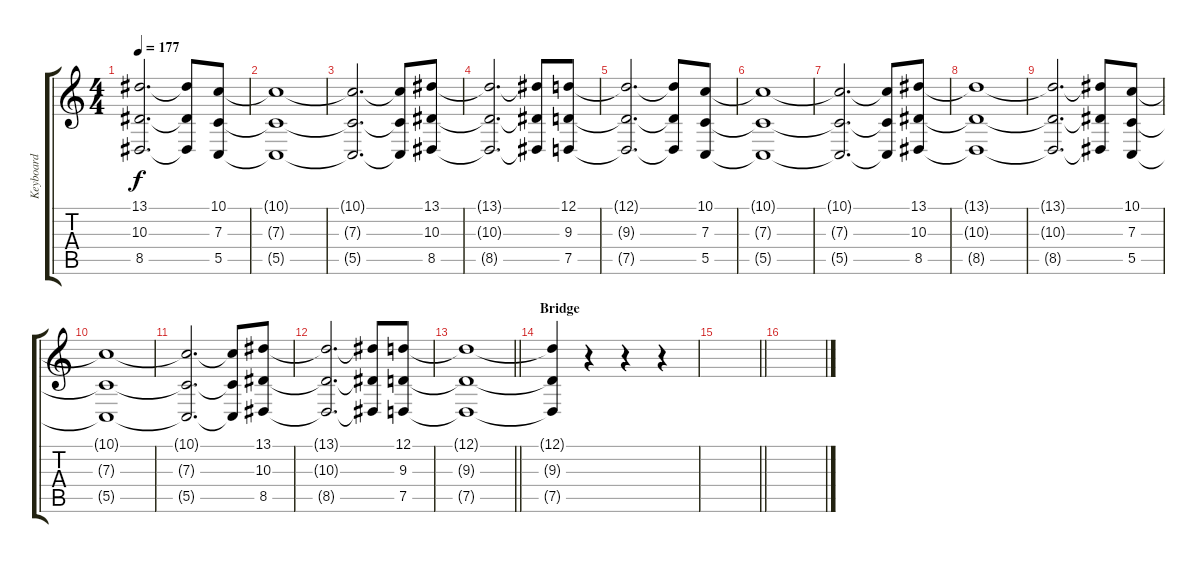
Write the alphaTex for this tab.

\track ("Keyboard" "Keyboard") {instrument stringensemble1}
\staff {score tabs}
\tuning (D4 A3 F3 C3 G2 C2) {hide}
\ts (4 4)
\tempo 177
\clef g2
\ks c
(13.1{t} 10.3{t} 8.5{t}).2{d dy f} (13.1{t} 10.3{t} 8.5{t}).8 (10.1 7.3 5.5).8 |
(10.1{t} 7.3{t} 5.5{t}).1 |
(10.1{t} 7.3{t} 5.5{t}).2{d} (10.1{t} 7.3{t} 5.5{t}).8 (13.1 10.3 8.5).8 |
(13.1{t} 10.3{t} 8.5{t}).2{d} (13.1{t} 10.3{t} 8.5{t}).8 (12.1 9.3 7.5).8 |
(12.1{t} 9.3{t} 7.5{t}).2{d} (12.1{t} 9.3{t} 7.5{t}).8 (10.1 7.3 5.5).8 |
(10.1{t} 7.3{t} 5.5{t}).1 |
(10.1{t} 7.3{t} 5.5{t}).2{d} (10.1{t} 7.3{t} 5.5{t}).8 (13.1 10.3 8.5).8 |
(13.1{t} 10.3{t} 8.5{t}).1 |
(13.1{t} 10.3{t} 8.5{t}).2{d} (13.1{t} 10.3{t} 8.5{t}).8 (10.1 7.3 5.5).8 |
(10.1{t} 7.3{t} 5.5{t}).1 |
(10.1{t} 7.3{t} 5.5{t}).2{d} (10.1{t} 7.3{t} 5.5{t}).8 (13.1 10.3 8.5).8 |
(13.1{t} 10.3{t} 8.5{t}).2{d} (13.1{t} 10.3{t} 8.5{t}).8 (12.1 9.3 7.5).8 |
\barLineRight lightlight
(12.1{t} 9.3{t} 7.5{t}).1 |
\section ("" "Bridge")
(12.1{t} 9.3{t} 7.5{t}).4 r.4 r.4 r.4 |
\barLineRight lightlight
|
\section ("" "")
